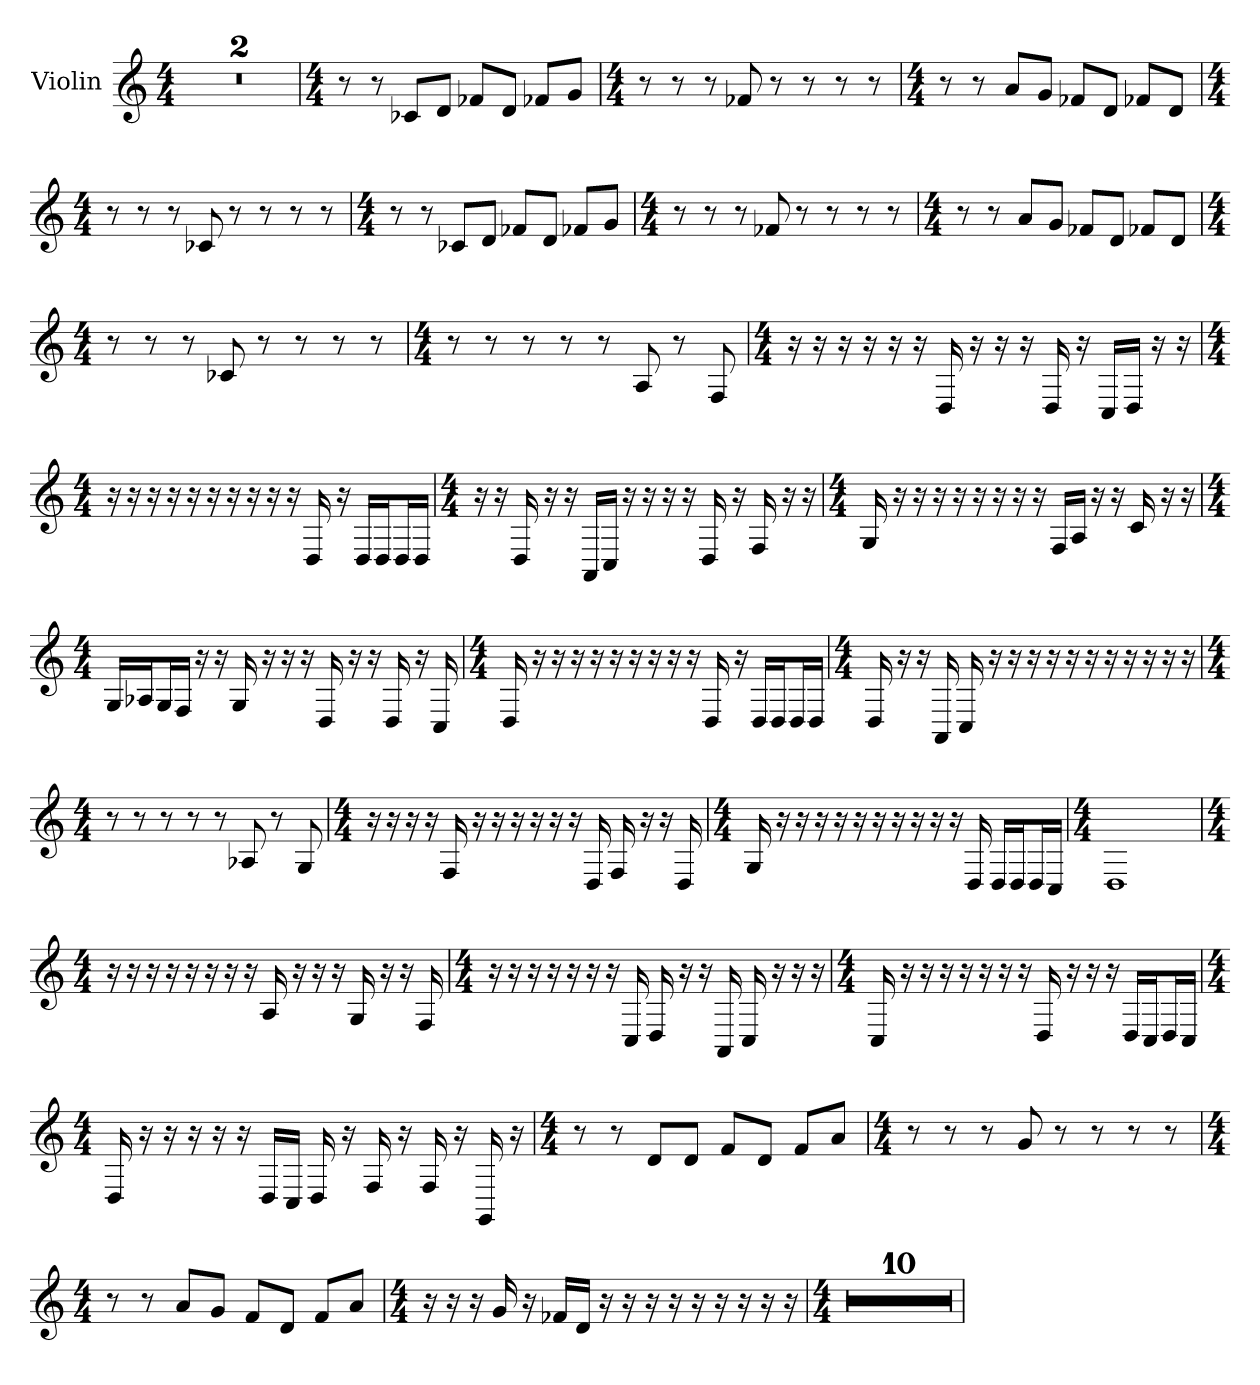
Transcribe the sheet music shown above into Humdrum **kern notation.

**kern
*part1
*staff1
*I"Violin
*I'Vln
*M4/4
=
1r
=
*M4/4
1r
=
*M4/4
8r
8r
8c-XL
8dJ
8f-XL
8dJ
8f-XL
8gJ
=
*M4/4
8r
8r
8r
8f-X
8r
8r
8r
8r
=
*M4/4
8r
8r
8aL
8gJ
8f-XL
8dJ
8f-XL
8dJ
=
*M4/4
8r
8r
8r
8c-X
8r
8r
8r
8r
=
*M4/4
8r
8r
8c-XL
8dJ
8f-XL
8dJ
8f-XL
8gJ
=
*M4/4
8r
8r
8r
8f-X
8r
8r
8r
8r
=
*M4/4
8r
8r
8aL
8gJ
8f-XL
8dJ
8f-XL
8dJ
=
*M4/4
8r
8r
8r
8c-X
8r
8r
8r
8r
=
*M4/4
8r
8r
8r
8r
8r
8A
8r
8F
=
*M4/4
16r
16r
16r
16r
16r
16r
16D
16r
16r
16r
16D
16r
16CLL
16DJJ
16r
16r
=
*M4/4
16r
16r
16r
16r
16r
16r
16r
16r
16r
16r
16D
16r
16DLL
16DJ
16DL
16DJJ
=
*M4/4
16r
16r
16D
16r
16r
16AALL
16CJJ
16r
16r
16r
16r
16D
16r
16F
16r
16r
=
*M4/4
16G
16r
16r
16r
16r
16r
16r
16r
16r
16FLL
16AJJ
16r
16r
16c
16r
16r
=
*M4/4
16GLL
16A-XJ
16GL
16FJJ
16r
16r
16G
16r
16r
16r
16D
16r
16r
16D
16r
16C
=
*M4/4
16D
16r
16r
16r
16r
16r
16r
16r
16r
16r
16D
16r
16DLL
16DJ
16DL
16DJJ
=
*M4/4
16D
16r
16r
16AA
16C
16r
16r
16r
16r
16r
16r
16r
16r
16r
16r
16r
=
*M4/4
8r
8r
8r
8r
8r
8A-X
8r
8G
=
*M4/4
16r
16r
16r
16r
16F
16r
16r
16r
16r
16r
16r
16D
16F
16r
16r
16D
=
*M4/4
16G
16r
16r
16r
16r
16r
16r
16r
16r
16r
16r
16D
16DLL
16DJ
16DL
16CJJ
=
*M4/4
1D
=
*M4/4
16r
16r
16r
16r
16r
16r
16r
16r
16A
16r
16r
16r
16G
16r
16r
16F
=
*M4/4
16r
16r
16r
16r
16r
16r
16r
16C
16D
16r
16r
16AA
16C
16r
16r
16r
=
*M4/4
16C
16r
16r
16r
16r
16r
16r
16r
16D
16r
16r
16r
16DLL
16CJ
16DL
16CJJ
=
*M4/4
16D
16r
16r
16r
16r
16r
16DLL
16CJJ
16D
16r
16F
16r
16F
16r
16GG
16r
=
*M4/4
8r
8r
8dL
8dJ
8fL
8dJ
8fL
8aJ
=
*M4/4
8r
8r
8r
8g
8r
8r
8r
8r
=
*M4/4
8r
8r
8aL
8gJ
8fL
8dJ
8fL
8aJ
=
*M4/4
16r
16r
16r
16g
16r
16f-XLL
16dJJ
16r
16r
16r
16r
16r
16r
16r
16r
16r
=
*M4/4
1r
=
*M4/4
1r
=
*M4/4
1r
=
*M4/4
1r
=
*M4/4
1r
=
*M4/4
1r
=
*M4/4
1r
=
*M4/4
1r
=
*M4/4
1r
=
*M4/4
1r
=
*-
